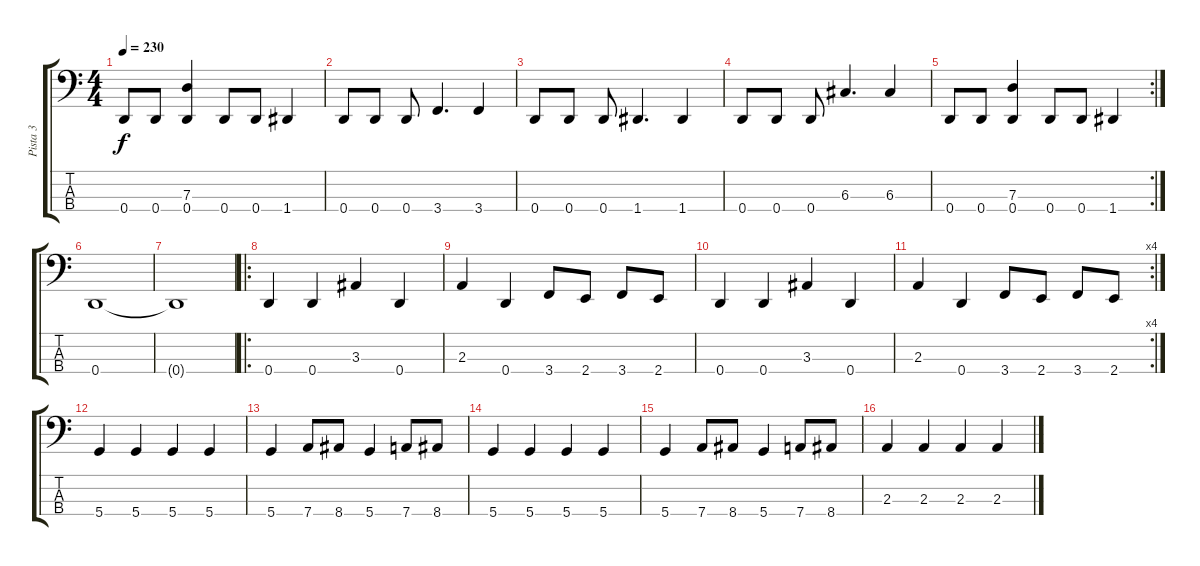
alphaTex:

\track ("Pista 3" "Pista 3") {instrument electricbassfinger}
\staff {score tabs}
\tuning (F2 C2 G1 D1) {hide}
\ts (4 4)
\tempo 230
\clef f4
\ks c
0.4.8{dy f} 0.4.8 (7.3 0.4).4 0.4.8 0.4.8 1.4.4 |
0.4.8 0.4.8 0.4.8 3.4.4{d} 3.4.4 |
0.4.8 0.4.8 0.4.8 1.4.4{d} 1.4.4 |
0.4.8 0.4.8 0.4.8 6.3.4{d} 6.3.4 |
\rc 2
0.4.8 0.4.8 (7.3 0.4).4 0.4.8 0.4.8 1.4.4 |
0.4.1 |
0.4{t}.1 |
\ro
0.4.4 0.4.4 3.3.4 0.4.4 |
2.3.4 0.4.4 3.4.8 2.4.8 3.4.8 2.4.8 |
0.4.4 0.4.4 3.3.4 0.4.4 |
\rc 4
2.3.4 0.4.4 3.4.8 2.4.8 3.4.8 2.4.8 |
5.4.4 5.4.4 5.4.4 5.4.4 |
5.4.4 7.4.8 8.4.8 5.4.4 7.4.8 8.4.8 |
5.4.4 5.4.4 5.4.4 5.4.4 |
5.4.4 7.4.8 8.4.8 5.4.4 7.4.8 8.4.8 |
2.3.4 2.3.4 2.3.4 2.3.4
